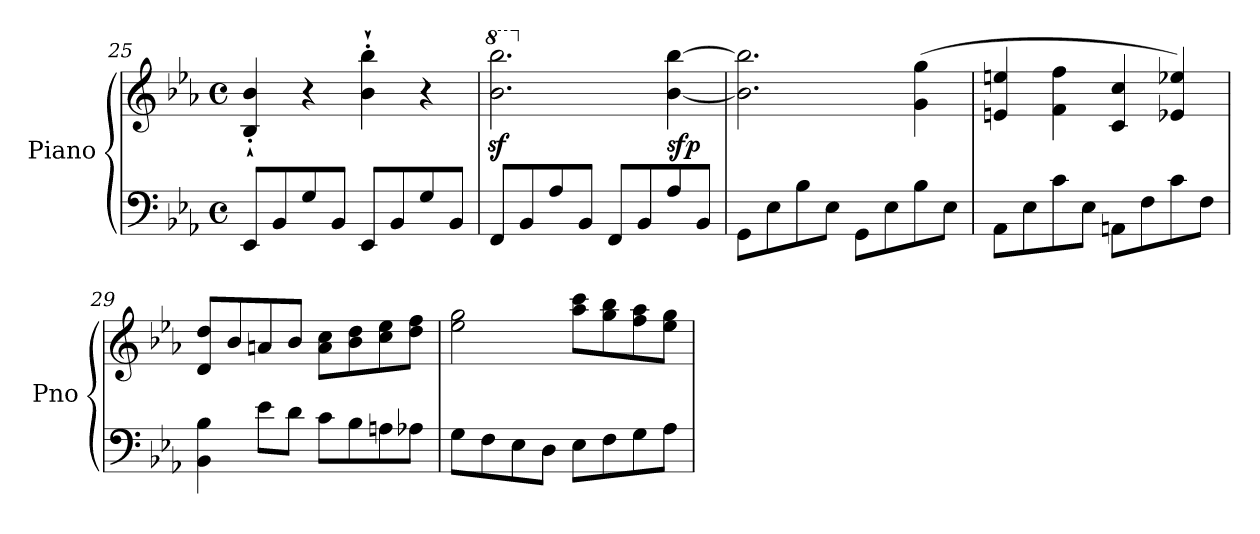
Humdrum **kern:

**kern	**kern	**dynam
*part1	*part1	*part1
*staff2	*staff1	*staff1/2
*I"Piano	*	*
*I'Pno	*	*
*clefF4	*clefG2	*
*k[b-e-a-]	*k[b-e-a-]	*
*M4/4	*M4/4	*
*met(c)	*met(c)	*
=25	=25	=25
!	!	!LO:DY:b
8EE-/L	4B-/'` 4b-/'`	other-dynamics
8BB-/	.	.
8G/	4r	.
8BB-/J	.	.
8EE-/L	4b-\'` 4bb-\'`	.
8BB-/	.	.
8G/	4r	.
8BB-/J	.	.
!!LO:LB:g=z
=26	=26	=26
*	*8va	*
8FF/L	2.bb-\z< 2.bbb-\z<	.
8BB-/	.	.
8A-/	.	.
8BB-/J	.	.
8FF/L	.	.
8BB-/	.	.
*	*X8va	*
!	!	!LO:DY:b
8A-/	[4b-\ [4bb-\	sfp
8BB-/J	.	.
!!LO:LB:g=z
=27	=27	=27
8GG\L	2.b-\] 2.bb-\]	.
8E-\	.	.
8B-\	.	.
8E-\J	.	.
8GG\L	.	.
8E-\	.	.
8B-\	(>4g\ 4gg\	.
8E-\J	.	.
=28	=28	=28
8AA-\L	4en/ 4een/	.
8E-\	.	.
8c\	4f\ 4ff\	.
8E-\J	.	.
8AAn\L	4c/ 4cc/	.
8F\	.	.
8c\	4e-X/ 4ee-X/)	.
8F\J	.	.
=29	=29	=29
4BB-\ 4B-\	8d/ 8dd/L	.
.	8b-/	.
8e-\L	8an/	.
8d\J	8b-/J	.
8c\L	8a\ 8cc\L	.
8B-\	8b-\ 8dd\	.
8An\	8cc\ 8ee-\	.
8A-X\J	8dd\ 8ff\J	.
=30	=30	=30
8G\L	2ee-\ 2gg\	.
8F\	.	.
8E-\	.	.
8D\J	.	.
8E-\L	8aa-\ 8ccc\L	.
8F\	8gg\ 8bb-\	.
8G\	8ff\ 8aa-\	.
8A-\J	8ee-\ 8gg\J	.
=	=	=
*-	*-	*-
